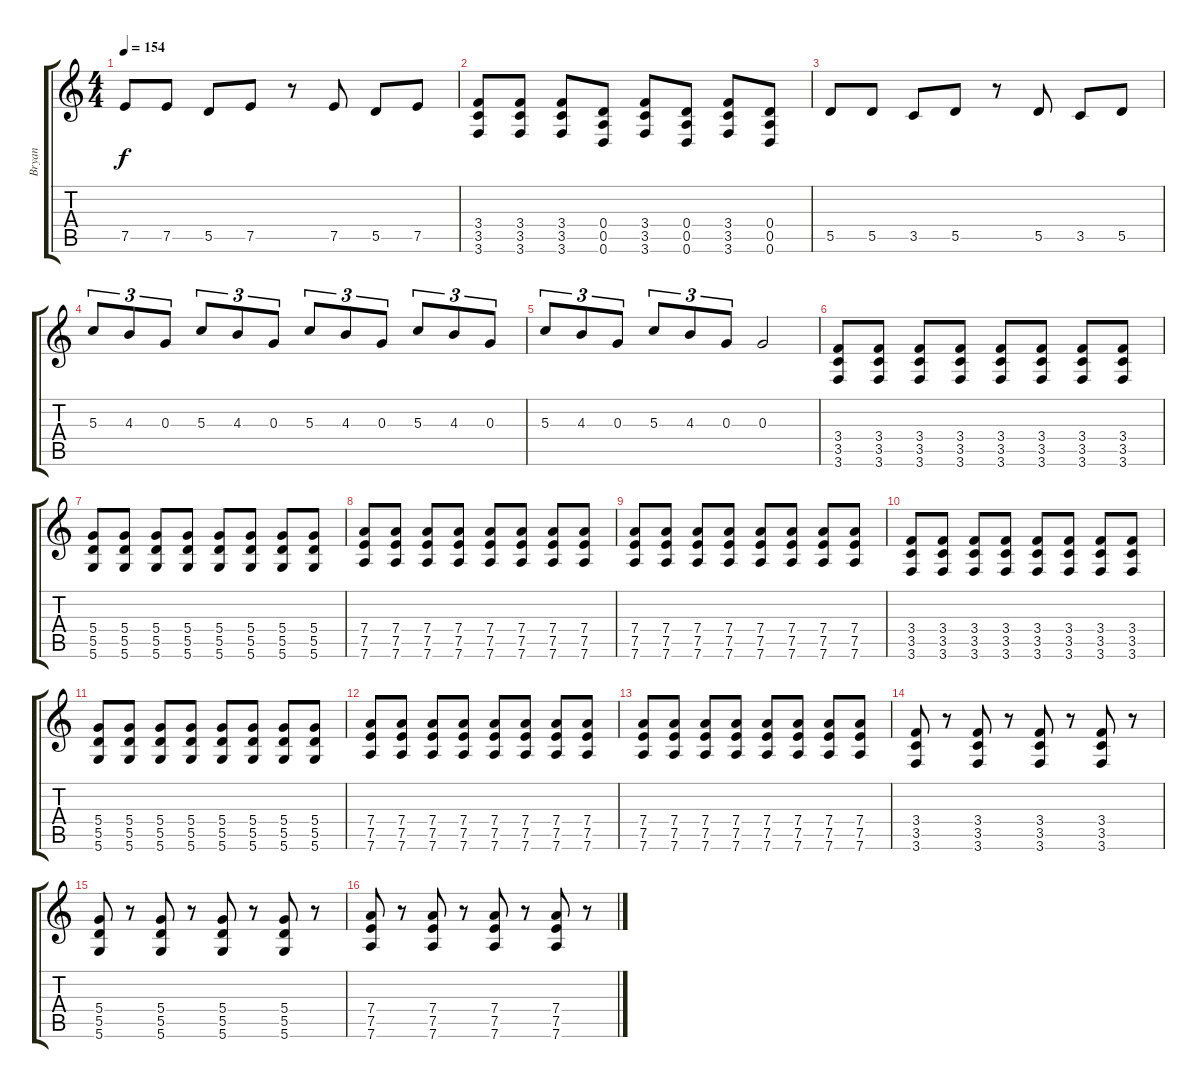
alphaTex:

\track ("Bryan" "Bryan") {instrument distortionguitar}
\staff {score tabs}
\tuning (E4 B3 G3 D3 A2 D2) {hide}
\ts (4 4)
\tempo 154
\clef g2
\ks c
7.5.8{dy f} 7.5.8 5.5.8 7.5.8 r.8 7.5.8 5.5.8 7.5.8 |
(3.4 3.5 3.6).8 (3.4 3.5 3.6).8 (3.4 3.5 3.6).8 (0.4 0.5 0.6).8 (3.4 3.5 3.6).8 (0.4 0.5 0.6).8 (3.4 3.5 3.6).8 (0.4 0.5 0.6).8 |
5.5.8 5.5.8 3.5.8 5.5.8 r.8 5.5.8 3.5.8 5.5.8 |
5.3.8{tu (3 2)} 4.3.8{tu (3 2)} 0.3.8{tu (3 2)} 5.3.8{tu (3 2)} 4.3.8{tu (3 2)} 0.3.8{tu (3 2)} 5.3.8{tu (3 2)} 4.3.8{tu (3 2)} 0.3.8{tu (3 2)} 5.3.8{tu (3 2)} 4.3.8{tu (3 2)} 0.3.8{tu (3 2)} |
5.3.8{tu (3 2)} 4.3.8{tu (3 2)} 0.3.8{tu (3 2)} 5.3.8{tu (3 2)} 4.3.8{tu (3 2)} 0.3.8{tu (3 2)} 0.3.2 |
(3.4 3.5 3.6).8 (3.4 3.5 3.6).8 (3.4 3.5 3.6).8 (3.4 3.5 3.6).8 (3.4 3.5 3.6).8 (3.4 3.5 3.6).8 (3.4 3.5 3.6).8 (3.4 3.5 3.6).8 |
(5.4 5.5 5.6).8 (5.4 5.5 5.6).8 (5.4 5.5 5.6).8 (5.4 5.5 5.6).8 (5.4 5.5 5.6).8 (5.4 5.5 5.6).8 (5.4 5.5 5.6).8 (5.4 5.5 5.6).8 |
(7.4 7.5 7.6).8 (7.4 7.5 7.6).8 (7.4 7.5 7.6).8 (7.4 7.5 7.6).8 (7.4 7.5 7.6).8 (7.4 7.5 7.6).8 (7.4 7.5 7.6).8 (7.4 7.5 7.6).8 |
(7.4 7.5 7.6).8 (7.4 7.5 7.6).8 (7.4 7.5 7.6).8 (7.4 7.5 7.6).8 (7.4 7.5 7.6).8 (7.4 7.5 7.6).8 (7.4 7.5 7.6).8 (7.4 7.5 7.6).8 |
(3.4 3.5 3.6).8 (3.4 3.5 3.6).8 (3.4 3.5 3.6).8 (3.4 3.5 3.6).8 (3.4 3.5 3.6).8 (3.4 3.5 3.6).8 (3.4 3.5 3.6).8 (3.4 3.5 3.6).8 |
(5.4 5.5 5.6).8 (5.4 5.5 5.6).8 (5.4 5.5 5.6).8 (5.4 5.5 5.6).8 (5.4 5.5 5.6).8 (5.4 5.5 5.6).8 (5.4 5.5 5.6).8 (5.4 5.5 5.6).8 |
(7.4 7.5 7.6).8 (7.4 7.5 7.6).8 (7.4 7.5 7.6).8 (7.4 7.5 7.6).8 (7.4 7.5 7.6).8 (7.4 7.5 7.6).8 (7.4 7.5 7.6).8 (7.4 7.5 7.6).8 |
(7.4 7.5 7.6).8 (7.4 7.5 7.6).8 (7.4 7.5 7.6).8 (7.4 7.5 7.6).8 (7.4 7.5 7.6).8 (7.4 7.5 7.6).8 (7.4 7.5 7.6).8 (7.4 7.5 7.6).8 |
(3.4 3.5 3.6).8 r.8 (3.4 3.5 3.6).8 r.8 (3.4 3.5 3.6).8 r.8 (3.4 3.5 3.6).8 r.8 |
(5.4 5.5 5.6).8 r.8 (5.4 5.5 5.6).8 r.8 (5.4 5.5 5.6).8 r.8 (5.4 5.5 5.6).8 r.8 |
(7.4 7.5 7.6).8 r.8 (7.4 7.5 7.6).8 r.8 (7.4 7.5 7.6).8 r.8 (7.4 7.5 7.6).8 r.8
